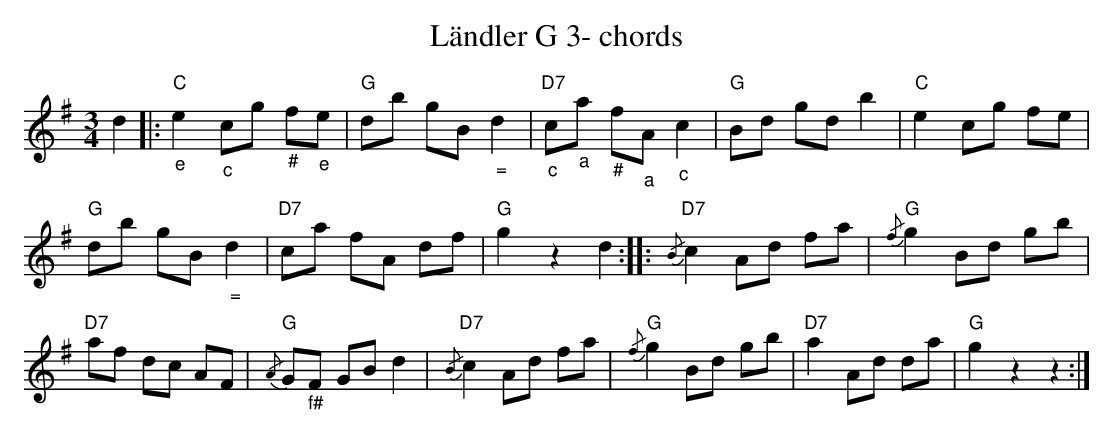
X:1
T:L\"andler G 3- chords
M:3/4
L:1/8
K:Gmaj%%MIDI gchordon
d2 |: "C""_e"e2"_c"cg "_#"f"_e"e | "G"db gB"_ ="d2 | "D7""_c"c"_a"a "_#"f"_a"A"_c"c2 | "G"Bd gdb2 | "C"e2cg fe |
"G"db gB"_ ="d2 | "D7"ca fA df | "G"g2z2d2 :: "D7"{/B}c2 Ad fa | "G"{/f}g2 Bd gb |
"D7"af dc AF | "G"{/A}G"_f#"F GBd2 | "D7"{/B}c2 Ad fa | "G"{/f}g2 Bd gb | "D7"a2 Ad da | "G"g2z2z2 :|
